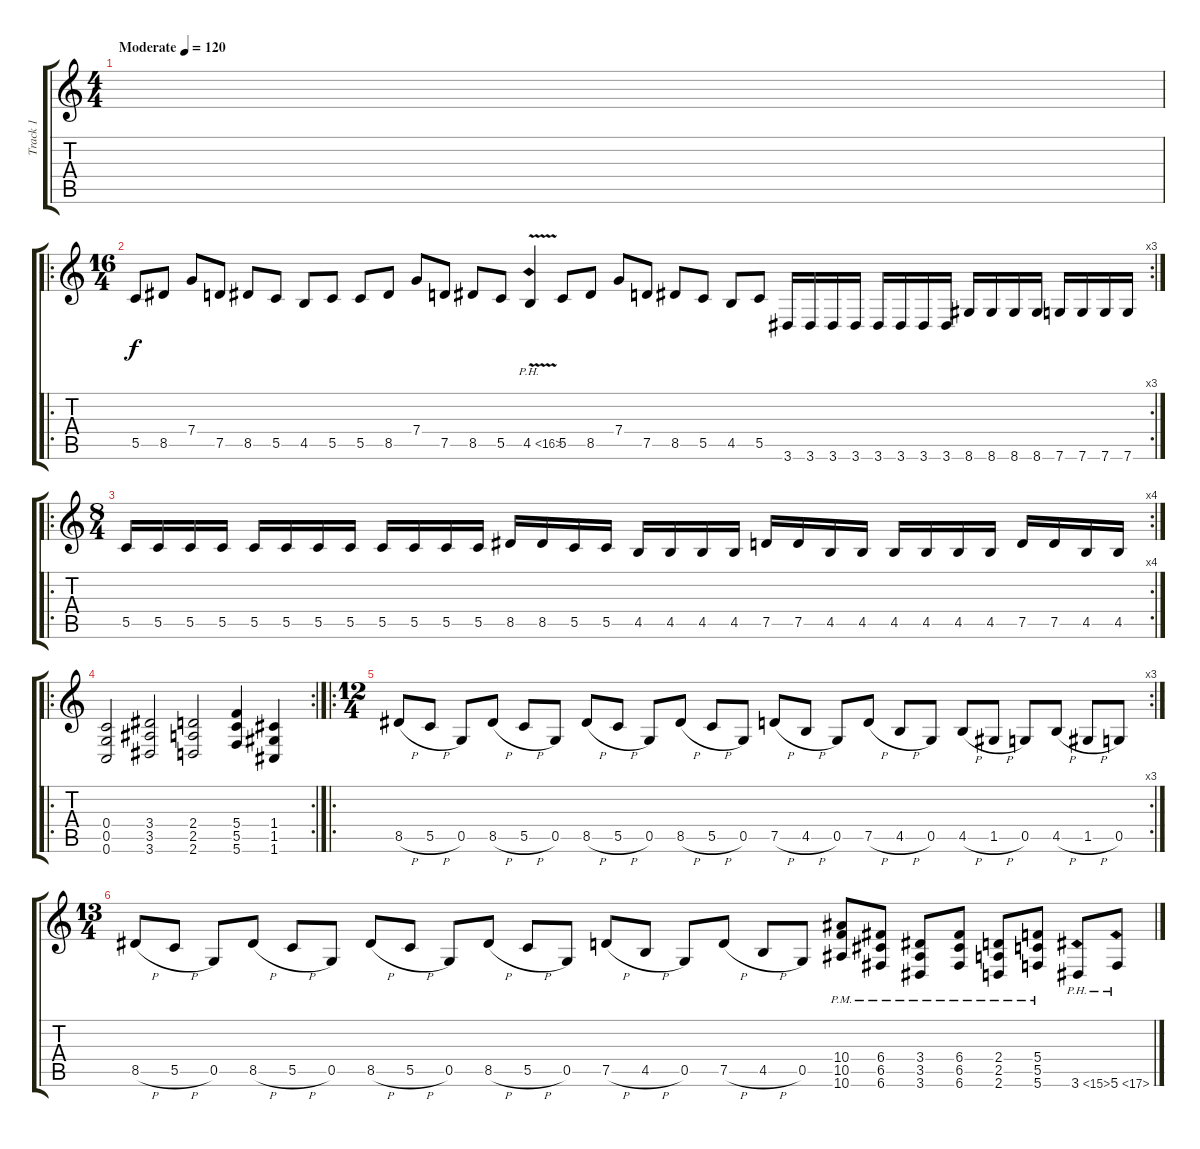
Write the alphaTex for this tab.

\track ("Track 1" "Track 1") {instrument distortionguitar}
\staff {score tabs}
\tuning (D4 A3 F3 C3 G2 C2) {hide}
\ts (4 4)
\tempo (120 "Moderate")
\clef g2
\ks c
|
\ro
\rc 3
\ts (16 4)
5.5.8 8.5.8 7.4.8 7.5.8 8.5.8 5.5.8 4.5.8 5.5.8 5.5.8 8.5.8 7.4.8 7.5.8 8.5.8 5.5.8 4.5{ph 12 v}.4 5.5.8 8.5.8 7.4.8 7.5.8 8.5.8 5.5.8 4.5.8 5.5.8 3.6.16 3.6.16 3.6.16 3.6.16 3.6.16 3.6.16 3.6.16 3.6.16 8.6.16 8.6.16 8.6.16 8.6.16 7.6.16 7.6.16 7.6.16 7.6.16 |
\ro
\rc 4
\ts (8 4)
5.5.16 5.5.16 5.5.16 5.5.16 5.5.16 5.5.16 5.5.16 5.5.16 5.5.16 5.5.16 5.5.16 5.5.16 8.5.16 8.5.16 5.5.16 5.5.16 4.5.16 4.5.16 4.5.16 4.5.16 7.5.16 7.5.16 4.5.16 4.5.16 4.5.16 4.5.16 4.5.16 4.5.16 7.5.16 7.5.16 4.5.16 4.5.16 |
\ro
\rc 2
(0.4 0.5 0.6).2 (3.4 3.5 3.6).2 (2.4 2.5 2.6).2 (5.4 5.5 5.6).4 (1.4 1.5 1.6).4 |
\ro
\rc 3
\ts (12 4)
8.5{h}.8 5.5{h}.8 0.5.8 8.5{h}.8 5.5{h}.8 0.5.8 8.5{h}.8 5.5{h}.8 0.5.8 8.5{h}.8 5.5{h}.8 0.5.8 7.5{h}.8 4.5{h}.8 0.5.8 7.5{h}.8 4.5{h}.8 0.5.8 4.5{h}.8 1.5{h}.8 0.5.8 4.5{h}.8 1.5{h}.8 0.5.8 |
\ts (13 4)
8.5{h}.8 5.5{h}.8 0.5.8 8.5{h}.8 5.5{h}.8 0.5.8 8.5{h}.8 5.5{h}.8 0.5.8 8.5{h}.8 5.5{h}.8 0.5.8 7.5{h}.8 4.5{h}.8 0.5.8 7.5{h}.8 4.5{h}.8 0.5.8 (10.4{pm} 10.5{pm} 10.6{pm}).8 (6.4{pm} 6.5{pm} 6.6{pm}).8 (3.4{pm} 3.5{pm} 3.6{pm}).8 (6.4{pm} 6.5{pm} 6.6{pm}).8 (2.4{pm} 2.5{pm} 2.6{pm}).8 (5.4{pm} 5.5{pm} 5.6{pm}).8 3.6{ph 12}.8 5.6{ph 12}.8
